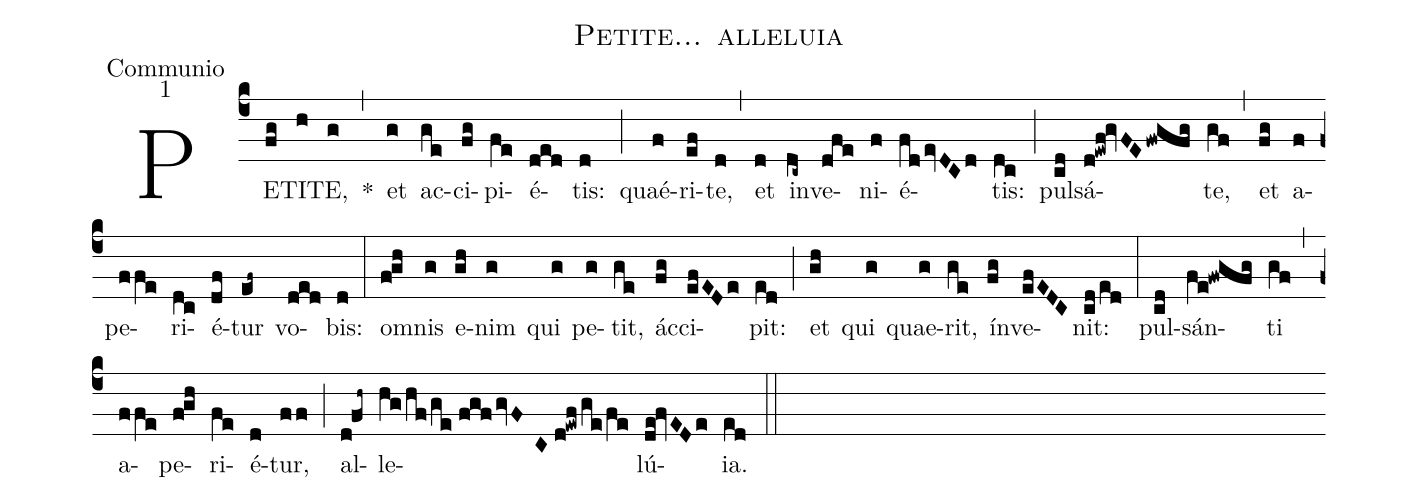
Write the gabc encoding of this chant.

name:Petite... alleluia;
office-part:Communio;
mode:1;
%%
(c4) PE(fg)TI(h)TE,(g) *(,) et(g) ac(ge)ci(fg)pi(fe)é(ded)tis:(d) (;) quaé(f)ri(ef)te,(d) (,) et(d) in(dc~)ve(dfe)ni(f)é(fd/evDCd)tis:(dc) (;) pul(cd)sá(d!ewf!gvFE/fwgfg)te,(gf) (,) et(fg) a(f)pe(ffe)ri(dc)é(df)tur(ef~) vo(ded)bis:(d) (:) om(f!gh)nis(g) e(gh)nim(g) qui(g) pe(g)tit,(ge) ác(fg)ci(efEDe)pit:(ed) (;) et(gh) qui(g) quae(g)rit,(ge) ín(fg)ve(efEDC)nit:(cd/ed) (:) pul(cd)sán(fe!fwgfg)ti(gf) (,) a(ffe)pe(f!gh)ri(fe)é(d)tur,(ff) (;) al(d!fh~)le(hg/hf/ge//fgf/gvFC//d!ewf/ge/fe)lú(de!fvEDe)ia.(ed) (::)
